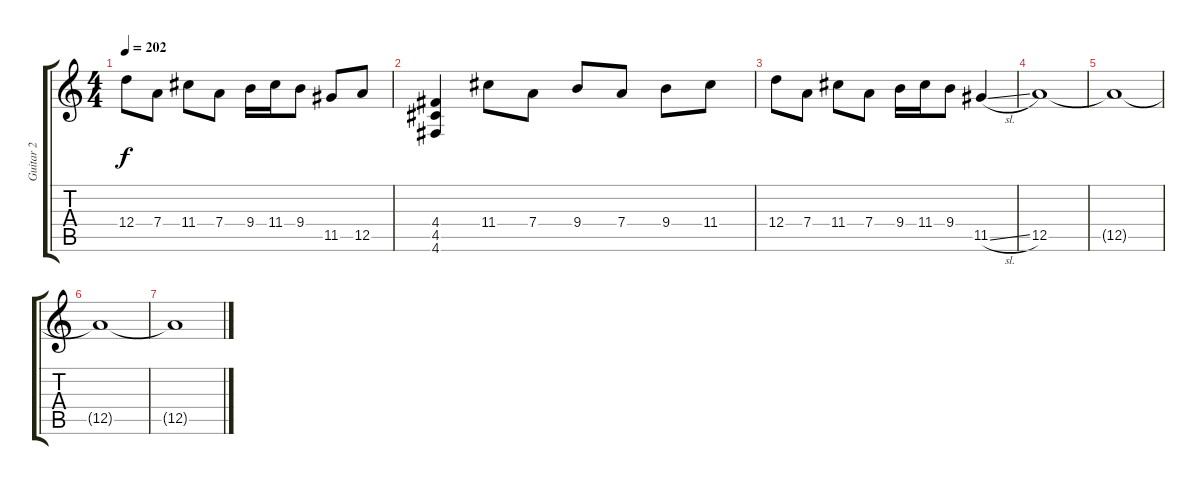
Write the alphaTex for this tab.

\track ("Guitar 2" "Guitar 2") {instrument distortionguitar}
\staff {score tabs}
\tuning (E4 B3 G3 D3 A2 D2) {hide}
\ts (4 4)
\tempo 202
\clef g2
\ks c
12.4.8{dy f} 7.4.8 11.4.8 7.4.8 9.4.16 11.4.16 9.4.8 11.5.8 12.5.8 |
(4.4 4.5 4.6).4 11.4.8 7.4.8 9.4.8 7.4.8 9.4.8 11.4.8 |
12.4.8 7.4.8 11.4.8 7.4.8 9.4.16 11.4.16 9.4.8 11.5{sl}.4 |
12.5.1 |
12.5{t}.1 |
12.5{t}.1 |
12.5{t}.1
